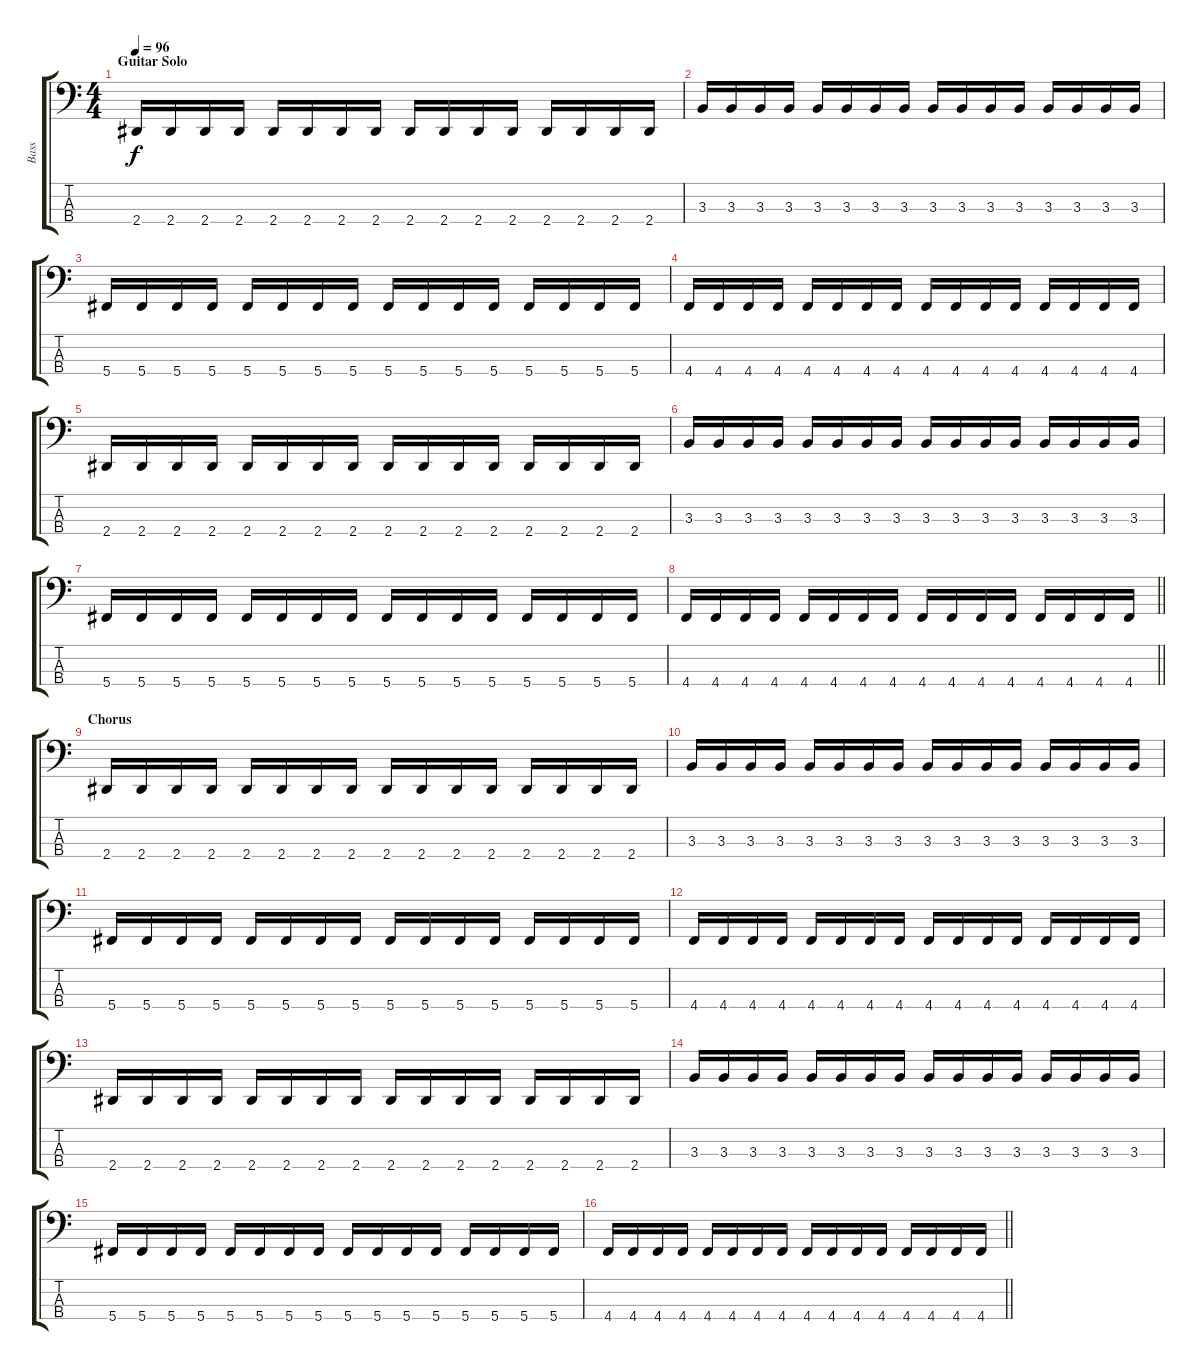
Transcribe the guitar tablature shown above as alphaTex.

\track ("Bass" "Bass") {instrument electricbassfinger}
\staff {score tabs}
\tuning (Gb2 Db2 Ab1 Db1) {hide}
\ts (4 4)
\section ("" "Guitar Solo")
\tempo 96
\clef f4
\ks c
2.4.16{dy f} 2.4.16 2.4.16 2.4.16 2.4.16 2.4.16 2.4.16 2.4.16 2.4.16 2.4.16 2.4.16 2.4.16 2.4.16 2.4.16 2.4.16 2.4.16 |
3.3.16 3.3.16 3.3.16 3.3.16 3.3.16 3.3.16 3.3.16 3.3.16 3.3.16 3.3.16 3.3.16 3.3.16 3.3.16 3.3.16 3.3.16 3.3.16 |
5.4.16 5.4.16 5.4.16 5.4.16 5.4.16 5.4.16 5.4.16 5.4.16 5.4.16 5.4.16 5.4.16 5.4.16 5.4.16 5.4.16 5.4.16 5.4.16 |
4.4.16 4.4.16 4.4.16 4.4.16 4.4.16 4.4.16 4.4.16 4.4.16 4.4.16 4.4.16 4.4.16 4.4.16 4.4.16 4.4.16 4.4.16 4.4.16 |
2.4.16 2.4.16 2.4.16 2.4.16 2.4.16 2.4.16 2.4.16 2.4.16 2.4.16 2.4.16 2.4.16 2.4.16 2.4.16 2.4.16 2.4.16 2.4.16 |
3.3.16 3.3.16 3.3.16 3.3.16 3.3.16 3.3.16 3.3.16 3.3.16 3.3.16 3.3.16 3.3.16 3.3.16 3.3.16 3.3.16 3.3.16 3.3.16 |
5.4.16 5.4.16 5.4.16 5.4.16 5.4.16 5.4.16 5.4.16 5.4.16 5.4.16 5.4.16 5.4.16 5.4.16 5.4.16 5.4.16 5.4.16 5.4.16 |
\barLineRight lightlight
4.4.16 4.4.16 4.4.16 4.4.16 4.4.16 4.4.16 4.4.16 4.4.16 4.4.16 4.4.16 4.4.16 4.4.16 4.4.16 4.4.16 4.4.16 4.4.16 |
\section ("" "Chorus")
2.4.16 2.4.16 2.4.16 2.4.16 2.4.16 2.4.16 2.4.16 2.4.16 2.4.16 2.4.16 2.4.16 2.4.16 2.4.16 2.4.16 2.4.16 2.4.16 |
3.3.16 3.3.16 3.3.16 3.3.16 3.3.16 3.3.16 3.3.16 3.3.16 3.3.16 3.3.16 3.3.16 3.3.16 3.3.16 3.3.16 3.3.16 3.3.16 |
5.4.16 5.4.16 5.4.16 5.4.16 5.4.16 5.4.16 5.4.16 5.4.16 5.4.16 5.4.16 5.4.16 5.4.16 5.4.16 5.4.16 5.4.16 5.4.16 |
4.4.16 4.4.16 4.4.16 4.4.16 4.4.16 4.4.16 4.4.16 4.4.16 4.4.16 4.4.16 4.4.16 4.4.16 4.4.16 4.4.16 4.4.16 4.4.16 |
2.4.16 2.4.16 2.4.16 2.4.16 2.4.16 2.4.16 2.4.16 2.4.16 2.4.16 2.4.16 2.4.16 2.4.16 2.4.16 2.4.16 2.4.16 2.4.16 |
3.3.16 3.3.16 3.3.16 3.3.16 3.3.16 3.3.16 3.3.16 3.3.16 3.3.16 3.3.16 3.3.16 3.3.16 3.3.16 3.3.16 3.3.16 3.3.16 |
5.4.16 5.4.16 5.4.16 5.4.16 5.4.16 5.4.16 5.4.16 5.4.16 5.4.16 5.4.16 5.4.16 5.4.16 5.4.16 5.4.16 5.4.16 5.4.16 |
\barLineRight lightlight
4.4.16 4.4.16 4.4.16 4.4.16 4.4.16 4.4.16 4.4.16 4.4.16 4.4.16 4.4.16 4.4.16 4.4.16 4.4.16 4.4.16 4.4.16 4.4.16
